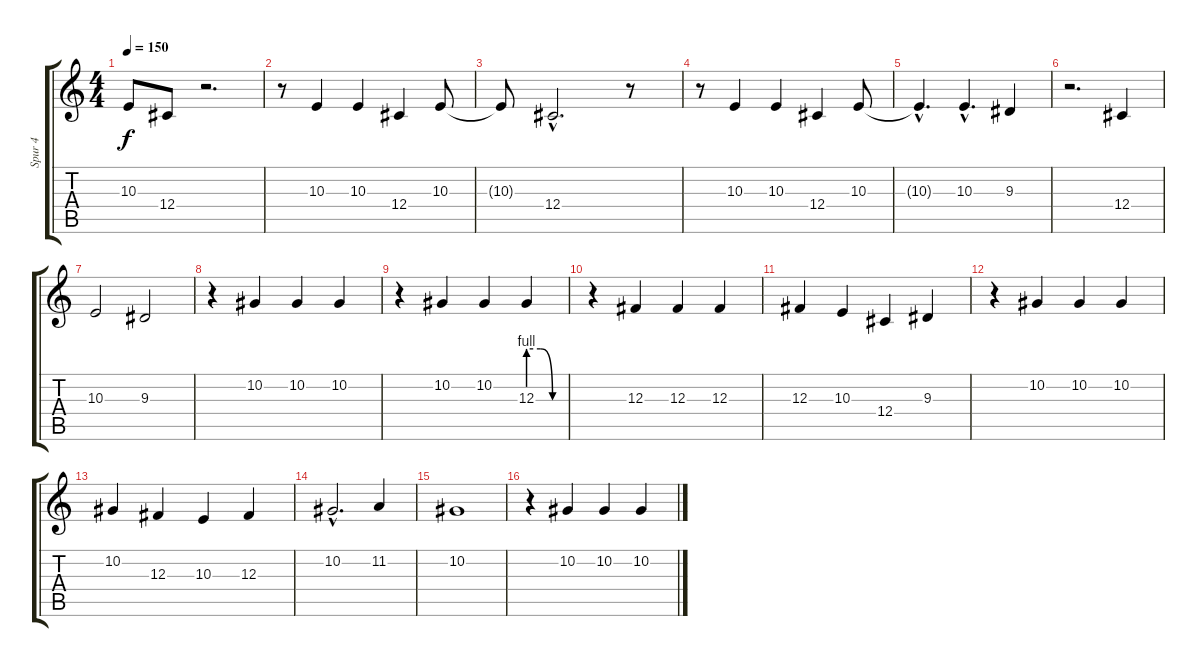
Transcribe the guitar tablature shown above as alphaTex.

\track ("Spur 4" "Spur 4") {instrument violin}
\staff {score tabs}
\tuning (Eb4 Bb3 Gb3 Db3 Ab2 Eb2) {hide}
\ts (4 4)
\tempo 150
\clef g2
\ks c
10.3{t}.8{dy f} 12.4.8 r.2{d} |
r.8 10.3.4 10.3.4 12.4.4 10.3.8 |
10.3{t}.8 12.4{hac}.2{d} r.8 |
r.8 10.3.4 10.3.4 12.4.4 10.3.8 |
10.3{hac t}.4{d} 10.3{hac}.4{d} 9.3.4 |
r.2{d} 12.4.4 |
10.3.2 9.3.2 |
r.4 10.2.4 10.2.4 10.2.4 |
r.4 10.2.4 10.2.4 12.3{be (custom 0 4 20 4 40 0 60 0)}.4 |
r.4 12.3.4 12.3.4 12.3.4 |
12.3.4 10.3.4 12.4.4 9.3.4 |
r.4 10.2.4 10.2.4 10.2.4 |
10.2.4 12.3.4 10.3.4 12.3.4 |
10.2{hac}.2{d} 11.2.4 |
10.2.1 |
r.4 10.2.4 10.2.4 10.2.4
